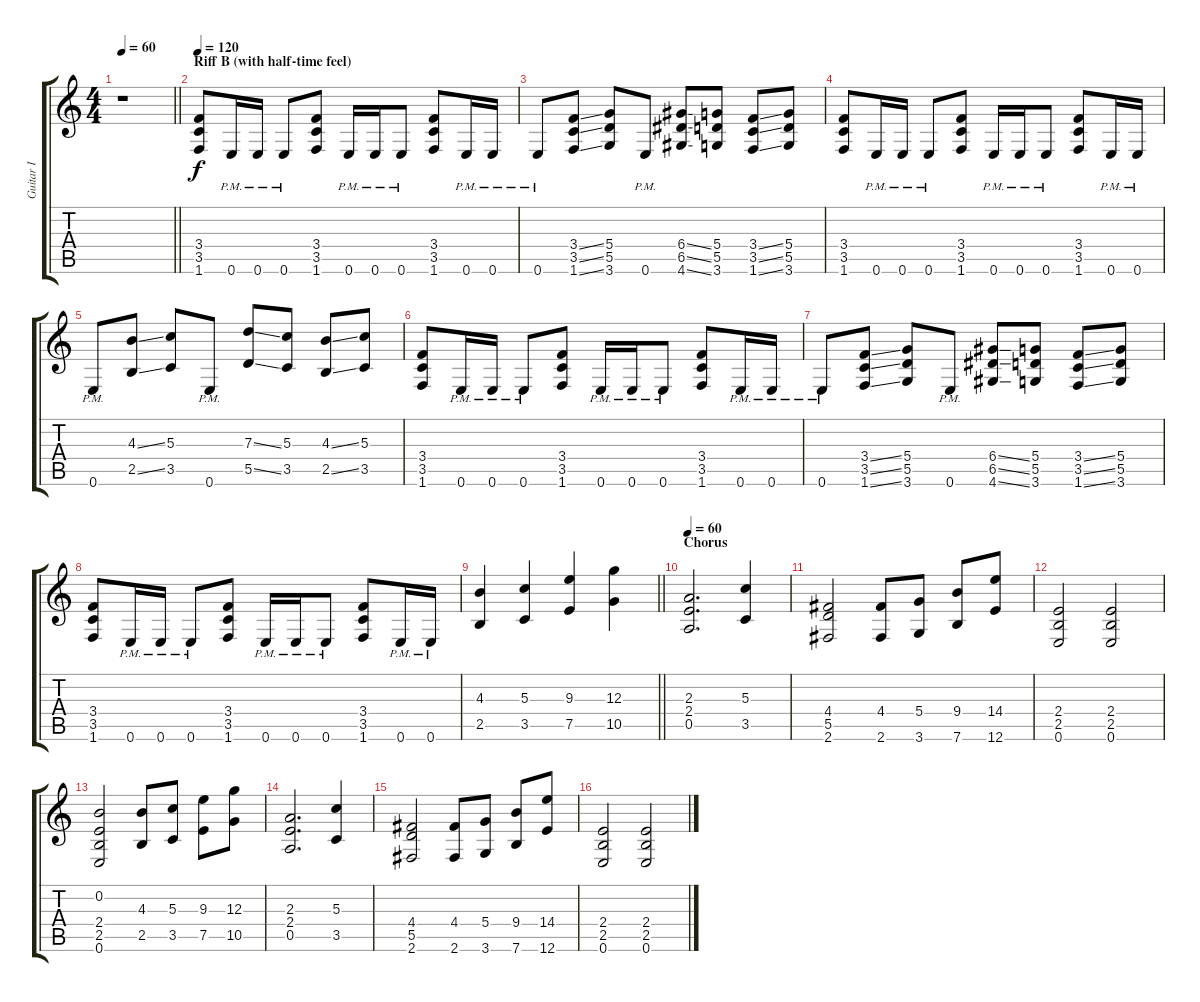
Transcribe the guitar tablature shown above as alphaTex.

\track ("Guitar I" "Guitar I") {instrument distortionguitar}
\staff {score tabs}
\tuning (E4 B3 G3 D3 A2 E2) {hide}
\ts (4 4)
\tempo 60
\clef g2
\barLineRight lightlight
\ks c
r.1{dy f} |
\section ("" "Riff B (with half-time feel)")
\tempo 120
(3.4 3.5 1.6).8 0.6{pm}.16 0.6{pm}.16 0.6{pm}.8 (3.4 3.5 1.6).8 0.6{pm}.16 0.6{pm}.16 0.6{pm}.8 (3.4 3.5 1.6).8 0.6{pm}.16 0.6{pm}.16 |
0.6{pm}.8 (3.4{ss} 3.5{ss} 1.6{ss}).8 (5.4 5.5 3.6).8 0.6{pm}.8 (6.4{ss} 6.5{ss} 4.6{ss}).8 (5.4 5.5 3.6).8 (3.4{ss} 3.5{ss} 1.6{ss}).8 (5.4 5.5 3.6).8 |
(3.4 3.5 1.6).8 0.6{pm}.16 0.6{pm}.16 0.6{pm}.8 (3.4 3.5 1.6).8 0.6{pm}.16 0.6{pm}.16 0.6{pm}.8 (3.4 3.5 1.6).8 0.6{pm}.16 0.6{pm}.16 |
0.6{pm}.8 (4.3{ss} 2.5{ss}).8 (5.3 3.5).8 0.6{pm}.8 (7.3{ss} 5.5{ss}).8 (5.3 3.5).8 (4.3{ss} 2.5{ss}).8 (5.3 3.5).8 |
(3.4 3.5 1.6).8 0.6{pm}.16 0.6{pm}.16 0.6{pm}.8 (3.4 3.5 1.6).8 0.6{pm}.16 0.6{pm}.16 0.6{pm}.8 (3.4 3.5 1.6).8 0.6{pm}.16 0.6{pm}.16 |
0.6{pm}.8 (3.4{ss} 3.5{ss} 1.6{ss}).8 (5.4 5.5 3.6).8 0.6{pm}.8 (6.4{ss} 6.5{ss} 4.6{ss}).8 (5.4 5.5 3.6).8 (3.4{ss} 3.5{ss} 1.6{ss}).8 (5.4 5.5 3.6).8 |
(3.4 3.5 1.6).8 0.6{pm}.16 0.6{pm}.16 0.6{pm}.8 (3.4 3.5 1.6).8 0.6{pm}.16 0.6{pm}.16 0.6{pm}.8 (3.4 3.5 1.6).8 0.6{pm}.16 0.6{pm}.16 |
\barLineRight lightlight
(4.3 2.5).4 (5.3 3.5).4 (9.3 7.5).4 (12.3 10.5).4 |
\section ("" "Chorus")
\tempo 60
(2.3 2.4 0.5).2{d} (5.3 3.5).4 |
(4.4 5.5 2.6).2 (4.4 2.6).8 (5.4 3.6).8 (9.4 7.6).8 (14.4 12.6).8 |
(2.4 2.5 0.6).2 (2.4 2.5 0.6).2 |
(0.2 2.4 2.5 0.6).2 (4.3 2.5).8 (5.3 3.5).8 (9.3 7.5).8 (12.3 10.5).8 |
(2.3 2.4 0.5).2{d} (5.3 3.5).4 |
(4.4 5.5 2.6).2 (4.4 2.6).8 (5.4 3.6).8 (9.4 7.6).8 (14.4 12.6).8 |
(2.4 2.5 0.6).2 (2.4 2.5 0.6).2
